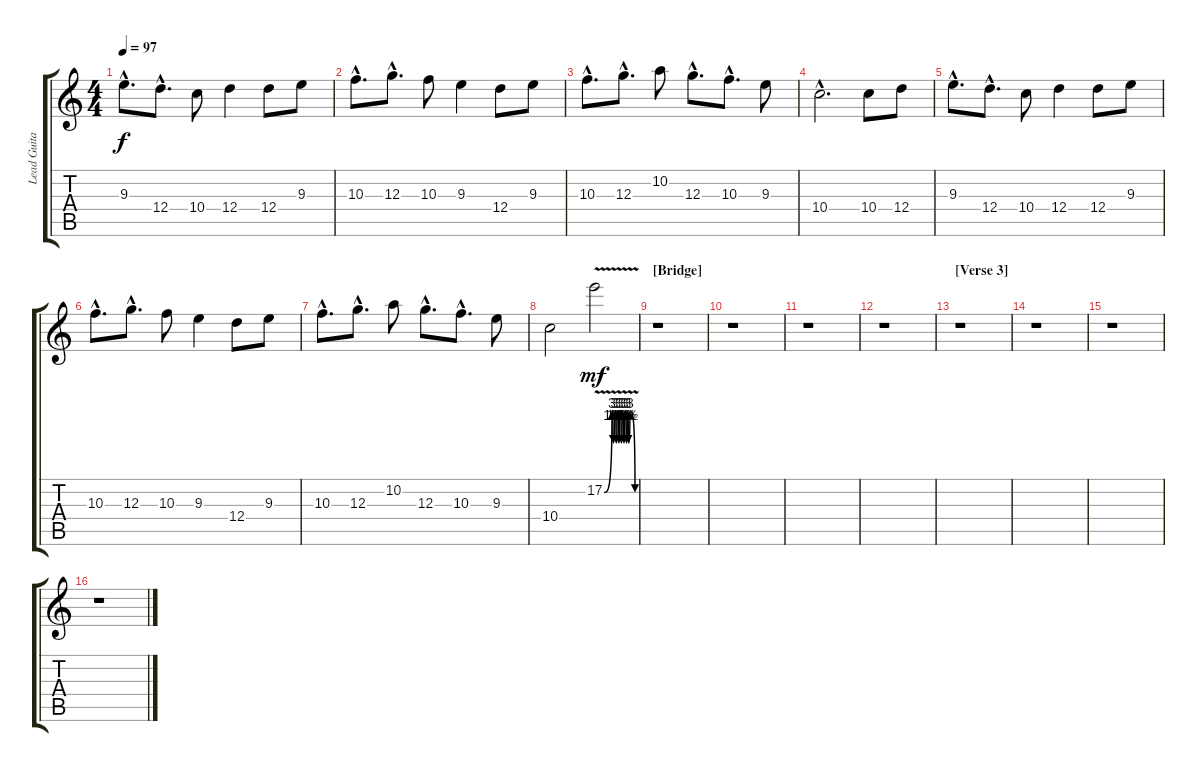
\track ("Lead Guitar 2" "Lead Guita") {instrument overdrivenguitar}
\staff {score tabs}
\tuning (E4 B3 G3 D3 A2 E2) {hide}
\ts (4 4)
\tempo 97
\clef g2
\ks c
9.3{hac}.8{d dy f} 12.4{hac}.8{d} 10.4.8 12.4.4 12.4.8 9.3.8 |
10.3{hac}.8{d} 12.3{hac}.8{d} 10.3.8 9.3.4 12.4.8 9.3.8 |
10.3{hac}.8{d} 12.3{hac}.8{d} 10.2.8 12.3{hac}.8{d} 10.3{hac}.8{d} 9.3.8 |
10.4{hac}.2{d} 10.4.8{volume 15} 12.4.8 |
\section ("" "")
9.3{hac}.8{d} 12.4{hac}.8{d} 10.4.8 12.4.4 12.4.8 9.3.8 |
10.3{hac}.8{d} 12.3{hac}.8{d} 10.3.8 9.3.4 12.4.8 9.3.8 |
10.3{hac}.8{d} 12.3{hac}.8{d} 10.2.8 12.3{hac}.8{d} 10.3{hac}.8{d} 9.3.8 |
10.4.2 17.2{be (custom 0 0 15 12 17 6 20 12 23 6 25 12 28 6 30 12 33 6 35 12 38 6 40 12 43 6 45 12 47 6 50 12 60 0) v}.2{dy mf} |
\section ("" "[Bridge]")
r.1 |
r.1 |
r.1 |
r.1 |
\section ("" "[Verse 3]")
r.1 |
r.1 |
r.1 |
r.1
